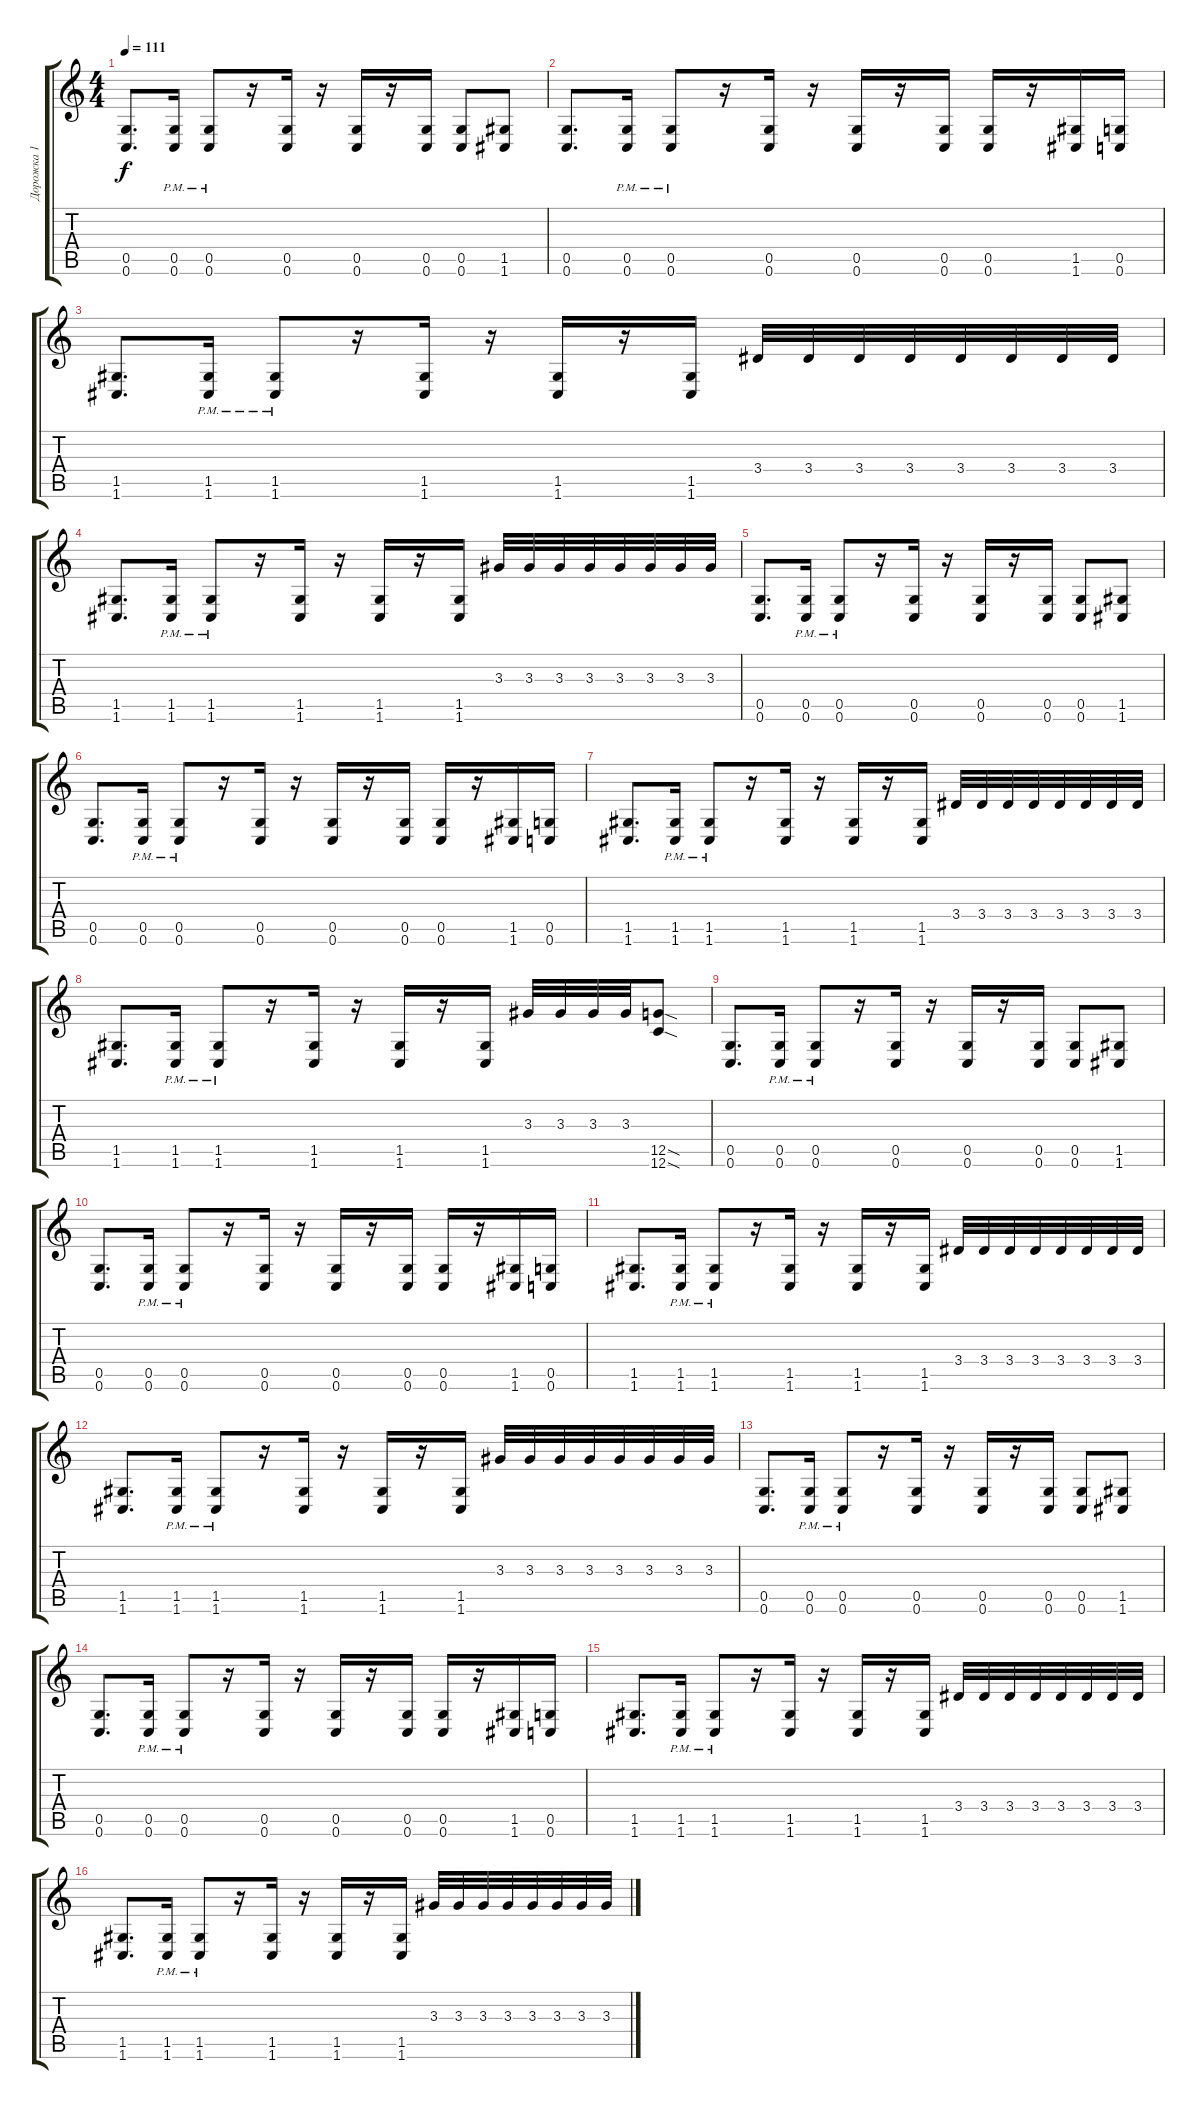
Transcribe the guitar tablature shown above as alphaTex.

\track ("Дорожка 1" "Дорожка 1") {instrument electricguitarjazz}
\staff {score tabs}
\tuning (D4 A3 F3 C3 G2 C2) {hide}
\ts (4 4)
\tempo 111
\clef g2
\ks c
(0.5 0.6).8{d dy f} (0.5{pm} 0.6{pm}).16 (0.5{pm} 0.6{pm}).8 r.16 (0.5 0.6).16 r.16 (0.5 0.6).16 r.16 (0.5 0.6).16 (0.5 0.6).8 (1.5 1.6).8 |
(0.5 0.6).8{d} (0.5{pm} 0.6{pm}).16 (0.5{pm} 0.6{pm}).8 r.16 (0.5 0.6).16 r.16 (0.5 0.6).16 r.16 (0.5 0.6).16 (0.5 0.6).16 r.16 (1.5 1.6).16 (0.5 0.6).16 |
(1.5 1.6).8{d} (1.5{pm} 1.6{pm}).16 (1.5 1.6{pm}).8 r.16 (1.5 1.6).16 r.16 (1.5 1.6).16 r.16 (1.5 1.6).16 3.4.32 3.4.32 3.4.32 3.4.32 3.4.32 3.4.32 3.4.32 3.4.32 |
(1.5 1.6).8{d} (1.5{pm} 1.6{pm}).16 (1.5 1.6{pm}).8 r.16 (1.5 1.6).16 r.16 (1.5 1.6).16 r.16 (1.5 1.6).16 3.3.32 3.3.32 3.3.32 3.3.32 3.3.32 3.3.32 3.3.32 3.3.32 |
(0.5 0.6).8{d} (0.5{pm} 0.6{pm}).16 (0.5{pm} 0.6{pm}).8 r.16 (0.5 0.6).16 r.16 (0.5 0.6).16 r.16 (0.5 0.6).16 (0.5 0.6).8 (1.5 1.6).8 |
(0.5 0.6).8{d} (0.5{pm} 0.6{pm}).16 (0.5{pm} 0.6{pm}).8 r.16 (0.5 0.6).16 r.16 (0.5 0.6).16 r.16 (0.5 0.6).16 (0.5 0.6).16 r.16 (1.5 1.6).16 (0.5 0.6).16 |
(1.5 1.6).8{d} (1.5{pm} 1.6{pm}).16 (1.5 1.6{pm}).8 r.16 (1.5 1.6).16 r.16 (1.5 1.6).16 r.16 (1.5 1.6).16 3.4.32 3.4.32 3.4.32 3.4.32 3.4.32 3.4.32 3.4.32 3.4.32 |
(1.5 1.6).8{d} (1.5{pm} 1.6{pm}).16 (1.5 1.6{pm}).8 r.16 (1.5 1.6).16 r.16 (1.5 1.6).16 r.16 (1.5 1.6).16 3.3.32 3.3.32 3.3.32 3.3.32 (12.5{sod} 12.6{sod}).8 |
(0.5 0.6).8{d} (0.5{pm} 0.6{pm}).16 (0.5{pm} 0.6{pm}).8 r.16 (0.5 0.6).16 r.16 (0.5 0.6).16 r.16 (0.5 0.6).16 (0.5 0.6).8 (1.5 1.6).8 |
(0.5 0.6).8{d} (0.5{pm} 0.6{pm}).16 (0.5{pm} 0.6{pm}).8 r.16 (0.5 0.6).16 r.16 (0.5 0.6).16 r.16 (0.5 0.6).16 (0.5 0.6).16 r.16 (1.5 1.6).16 (0.5 0.6).16 |
(1.5 1.6).8{d} (1.5{pm} 1.6{pm}).16 (1.5 1.6{pm}).8 r.16 (1.5 1.6).16 r.16 (1.5 1.6).16 r.16 (1.5 1.6).16 3.4.32 3.4.32 3.4.32 3.4.32 3.4.32 3.4.32 3.4.32 3.4.32 |
(1.5 1.6).8{d} (1.5{pm} 1.6{pm}).16 (1.5 1.6{pm}).8 r.16 (1.5 1.6).16 r.16 (1.5 1.6).16 r.16 (1.5 1.6).16 3.3.32 3.3.32 3.3.32 3.3.32 3.3.32 3.3.32 3.3.32 3.3.32 |
(0.5 0.6).8{d} (0.5{pm} 0.6{pm}).16 (0.5{pm} 0.6{pm}).8 r.16 (0.5 0.6).16 r.16 (0.5 0.6).16 r.16 (0.5 0.6).16 (0.5 0.6).8 (1.5 1.6).8 |
(0.5 0.6).8{d} (0.5{pm} 0.6{pm}).16 (0.5{pm} 0.6{pm}).8 r.16 (0.5 0.6).16 r.16 (0.5 0.6).16 r.16 (0.5 0.6).16 (0.5 0.6).16 r.16 (1.5 1.6).16 (0.5 0.6).16 |
(1.5 1.6).8{d} (1.5{pm} 1.6{pm}).16 (1.5 1.6{pm}).8 r.16 (1.5 1.6).16 r.16 (1.5 1.6).16 r.16 (1.5 1.6).16 3.4.32 3.4.32 3.4.32 3.4.32 3.4.32 3.4.32 3.4.32 3.4.32 |
(1.5 1.6).8{d} (1.5{pm} 1.6{pm}).16 (1.5 1.6{pm}).8 r.16 (1.5 1.6).16 r.16 (1.5 1.6).16 r.16 (1.5 1.6).16 3.3.32 3.3.32 3.3.32 3.3.32 3.3.32 3.3.32 3.3.32 3.3.32
